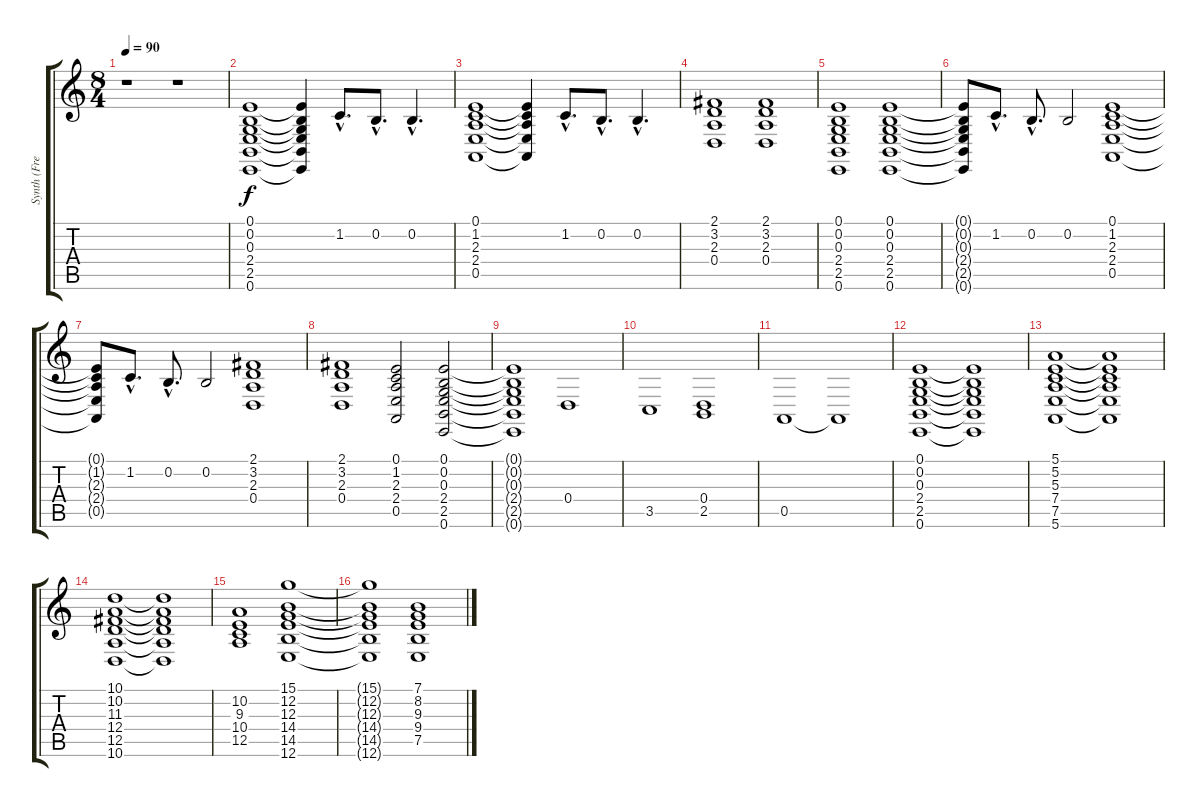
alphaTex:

\track ("Synth (Freddie Mercury)" "Synth (Fre") {instrument pad2warm}
\staff {score tabs}
\tuning (E4 B3 G3 D3 A2 E2) {hide}
\ts (8 4)
\tempo 90
\clef g2
\ks c
r.1{dy f instrument pad2warm} r.1 |
(0.1 0.2 0.3 2.4 2.5 0.6).1 (0.1{t} 0.2{t} 0.3{t} 2.4{t} 2.5{t} 0.6{t}).4 1.2{hac}.8{d} 0.2{hac}.8{d} 0.2{hac}.4{d} |
(0.1 1.2 2.3 2.4 0.5).1 (0.1{t} 1.2{t} 2.3{t} 2.4{t} 0.5{t}).4 1.2{hac}.8{d} 0.2{hac}.8{d} 0.2{hac}.4{d} |
(2.1 3.2 2.3 0.4).1 (2.1 3.2 2.3 0.4).1 |
(0.1 0.2 0.3 2.4 2.5 0.6).1 (0.1 0.2 0.3 2.4 2.5 0.6).1 |
(0.1{t} 0.2{t} 0.3{t} 2.4{t} 2.5{t} 0.6{t}).8 1.2{hac}.8{d} 0.2{hac}.8{d} 0.2.2 (0.1 1.2 2.3 2.4 0.5).1 |
(0.1{t} 1.2{t} 2.3{t} 2.4{t} 0.5{t}).8 1.2{hac}.8{d} 0.2{hac}.8{d} 0.2.2 (2.1 3.2 2.3 0.4).1 |
(2.1 3.2 2.3 0.4).1 (0.1 1.2 2.3 2.4 0.5).2 (0.1 0.2 0.3 2.4 2.5 0.6).2 |
(0.1{t} 0.2{t} 0.3{t} 2.4{t} 2.5{t} 0.6{t}).1 0.4.1 |
3.5.1 (0.4 2.5).1 |
0.5.1 0.5{t}.1 |
(0.1 0.2 0.3 2.4 2.5 0.6).1 (0.1{t} 0.2{t} 0.3{t} 2.4{t} 2.5{t} 0.6{t}).1 |
(5.1 5.2 5.3 7.4 7.5 5.6).1 (5.1{t} 5.2{t} 5.3{t} 7.4{t} 7.5{t} 5.6{t}).1 |
(10.1 10.2 11.3 12.4 12.5 10.6).1 (10.1{t} 10.2{t} 11.3{t} 12.4{t} 12.5{t} 10.6{t}).1 |
(10.2 9.3 10.4 12.5).1 (15.1 12.2 12.3 14.4 14.5 12.6).1 |
(15.1{t} 12.2{t} 12.3{t} 14.4{t} 14.5{t} 12.6{t}).1 (7.1 8.2 9.3 9.4 7.5).1
